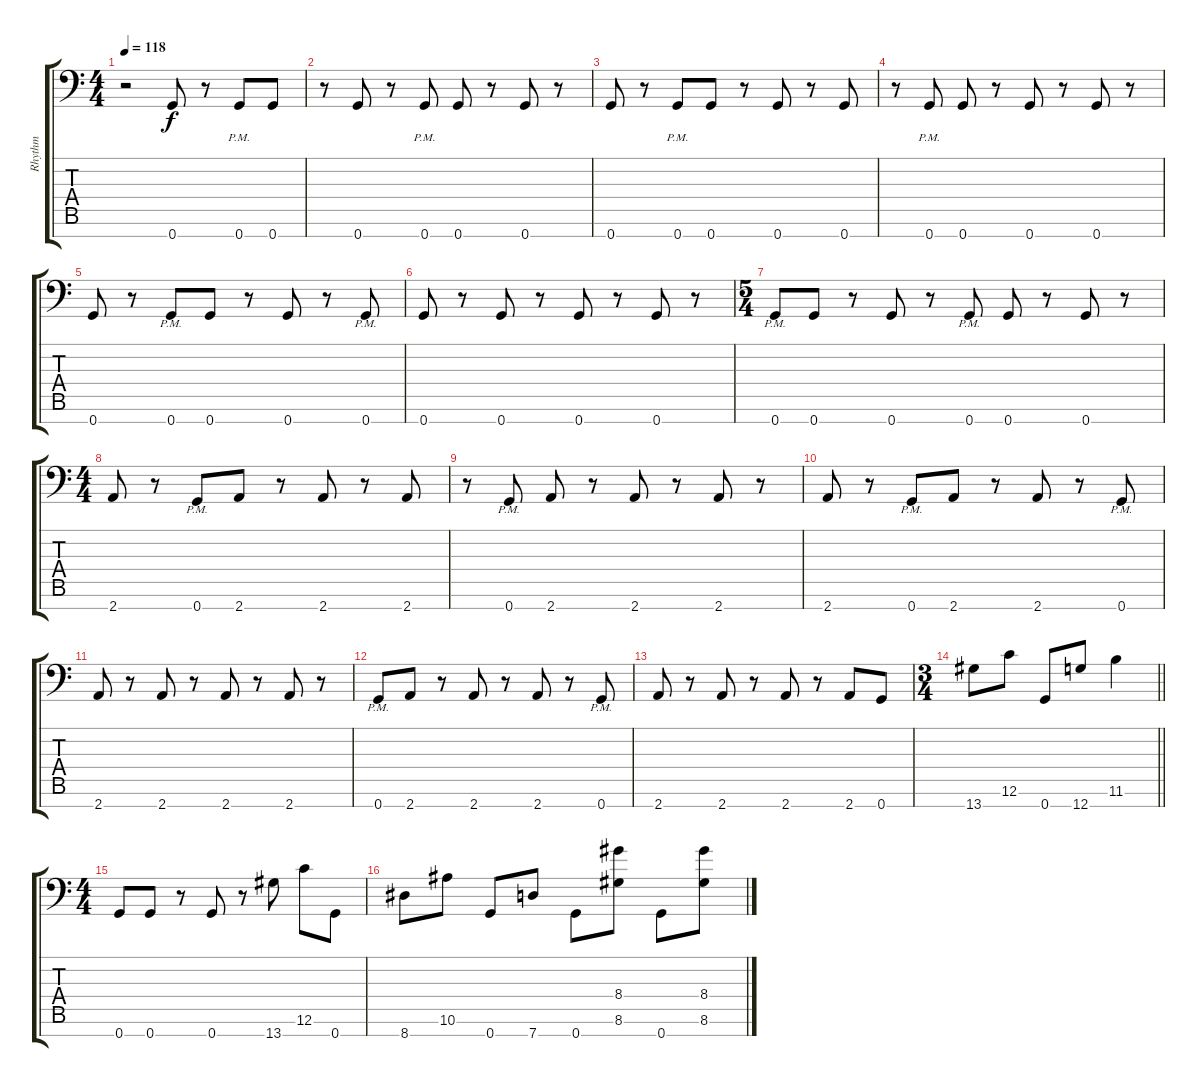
\track ("Rhythm" "Rhythm") {instrument distortionguitar}
\staff {score tabs}
\tuning (E4 C4 G3 C3 G2 C2 G1) {hide}
\ts (4 4)
\tempo 118
\clef f4
\ks c
r.2{dy f instrument distortionguitar} 0.7.8 r.8 0.7{pm}.8 0.7.8 |
r.8 0.7.8 r.8 0.7{pm}.8 0.7.8 r.8 0.7.8 r.8 |
0.7.8 r.8 0.7{pm}.8 0.7.8 r.8 0.7.8 r.8 0.7.8 |
r.8 0.7{pm}.8 0.7.8 r.8 0.7.8 r.8 0.7.8 r.8 |
0.7.8 r.8 0.7{pm}.8 0.7.8 r.8 0.7.8 r.8 0.7{pm}.8 |
0.7.8 r.8 0.7.8 r.8 0.7.8 r.8 0.7.8 r.8 |
\ts (5 4)
0.7{pm}.8 0.7.8 r.8 0.7.8 r.8 0.7{pm}.8 0.7.8 r.8 0.7.8 r.8 |
\ts (4 4)
2.7.8 r.8 0.7{pm}.8 2.7.8 r.8 2.7.8 r.8 2.7.8 |
r.8 0.7{pm}.8 2.7.8 r.8 2.7.8 r.8 2.7.8 r.8 |
2.7.8 r.8 0.7{pm}.8 2.7.8 r.8 2.7.8 r.8 0.7{pm}.8 |
2.7.8 r.8 2.7.8 r.8 2.7.8 r.8 2.7.8 r.8 |
0.7{pm}.8 2.7.8 r.8 2.7.8 r.8 2.7.8 r.8 0.7{pm}.8 |
2.7.8 r.8 2.7.8 r.8 2.7.8 r.8 2.7.8 0.7.8 |
\ts (3 4)
\barLineRight lightlight
13.7.8 12.6.8 0.7.8 12.7.8 11.6.4 |
\ts (4 4)
0.7.8 0.7.8 r.8 0.7.8 r.8 13.7.8 12.6.8 0.7.8 |
8.7.8 10.6.8 0.7.8 7.7.8 0.7.8 (8.4 8.6).8 0.7.8 (8.4 8.6).8
